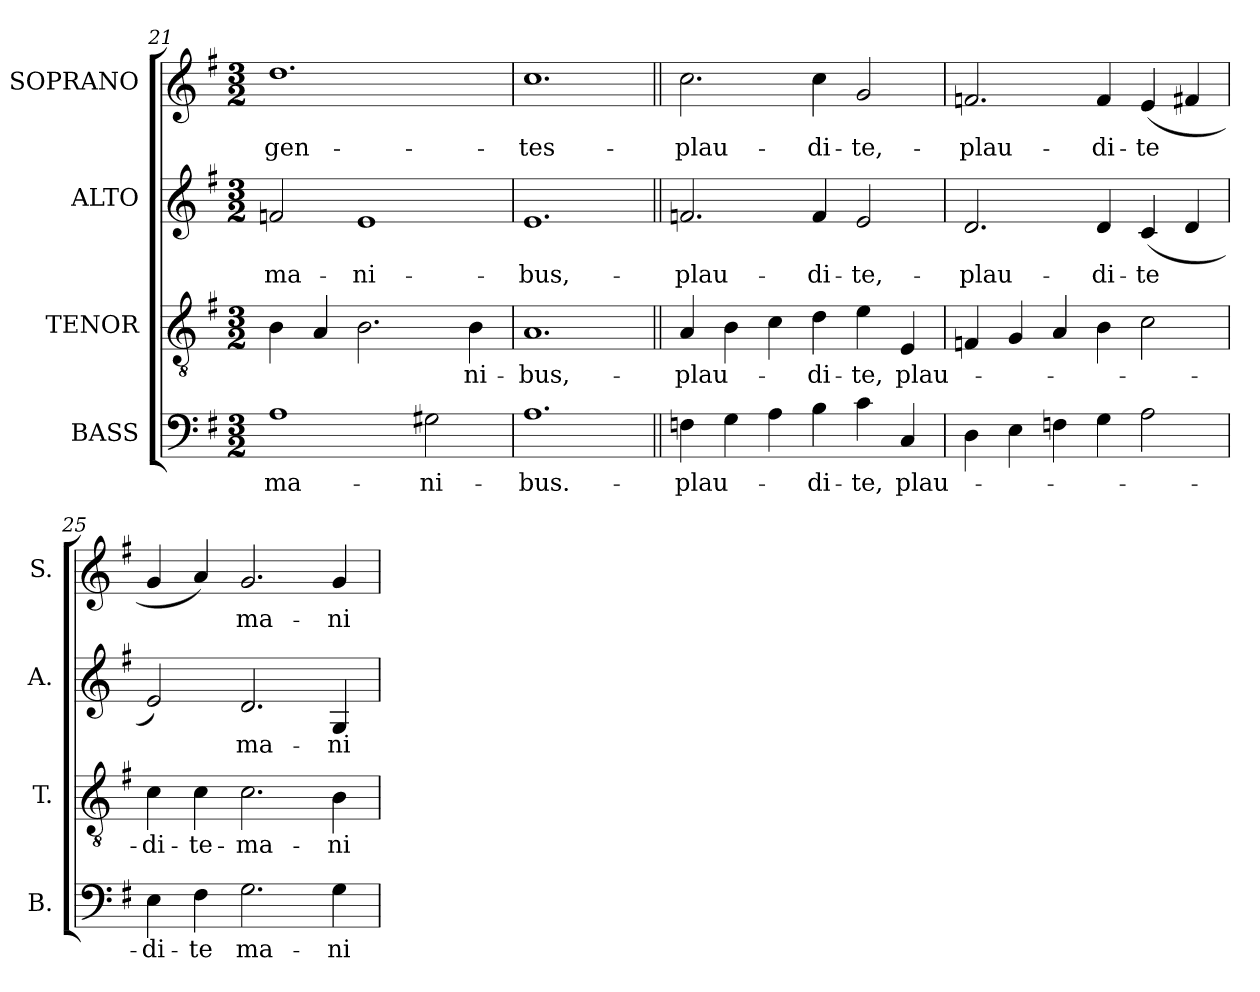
**kern	**text	**kern	**text	**kern	**text	**kern	**text
*part4	*part4	*part3	*part3	*part2	*part2	*part1	*part1
*staff4	*staff4	*staff3	*staff3	*staff2	*staff2	*staff1	*staff1
*I"BASS	*	*I"TENOR	*	*I"ALTO	*	*I"SOPRANO	*
*I'B.	*	*I'T.	*	*I'A.	*	*I'S.	*
*clefF4	*	*clefGv2	*	*clefG2	*	*clefG2	*
*	*	*ITrd7c12	*	*	*	*	*
*k[f#]	*	*k[f#]	*	*k[f#]	*	*k[f#]	*
*G:	*	*G:	*	*G:	*	*G:	*
*M3/2	*	*M3/2	*	*M3/2	*	*M3/2	*
=21	=21	=21	=21	=21	=21	=21	=21
!	!LO:LY:b:color=#000000	!	!	!	!	!	!
!	!	!	!	!	!LO:LY:b:color=#000000	!	!
!	!	!	!	!	!	!	!LO:LY:b:color=#000000
1Ai	-ma-	4BBi\	.	2fni/	-ma-	1.ddi	-gen-
.	.	4AAi/	.	.	.	.	.
!	!	!	!	!	!LO:LY:b:color=#000000	!	!
.	.	2.BBi\	.	1ei	-ni-	.	.
!	!LO:LY:b:color=#000000	!	!	!	!	!	!
2G#Xi\	-ni-	.	.	.	.	.	.
!	!	!	!LO:LY:b:color=#000000	!	!	!	!
.	.	4BBi\	-ni-	.	.	.	.
=22	=22	=22	=22	=22	=22	=22	=22
!	!LO:LY:b:color=#000000	!	!	!	!	!	!
!	!	!	!LO:LY:b:color=#000000	!	!	!	!
!	!	!	!	!	!LO:LY:b:color=#000000	!	!
!	!	!	!	!	!	!	!LO:LY:b:color=#000000
1.Ai	-bus.-	1.AAi	-bus,-	1.ei	-bus,-	1.cci	-tes-
!!LO:PB:g=z
=23||	=23||	=23||	=23||	=23||	=23||	=23||	=23||
!	!LO:LY:b:color=#000000	!	!	!	!	!	!
!	!	!	!LO:LY:b:color=#000000	!	!	!	!
!	!	!	!	!	!LO:LY:b:color=#000000	!	!
!	!	!	!	!	!	!	!LO:LY:b:color=#000000
4Fni\	-plau-	4AAi/	-plau-	2.fni/	-plau-	2.cci\	-plau-
4Gi\	.	4BBi\	.	.	.	.	.
4Ai\	.	4Ci\	.	.	.	.	.
!	!LO:LY:b:color=#000000	!	!	!	!	!	!
!	!	!	!LO:LY:b:color=#000000	!	!	!	!
!	!	!	!	!	!LO:LY:b:color=#000000	!	!
!	!	!	!	!	!	!	!LO:LY:b:color=#000000
4Bi\	-di-	4Di\	-di-	4fi/	-di-	4cci\	-di-
!	!LO:LY:b:color=#000000	!	!	!	!	!	!
!	!	!	!LO:LY:b:color=#000000	!	!	!	!
!	!	!	!	!	!LO:LY:b:color=#000000	!	!
!	!	!	!	!	!	!	!LO:LY:b:color=#000000
4ci\	-te,	4Ei\	-te,	2ei/	-te,-	2gi/	-te,-
!	!LO:LY:b:color=#000000	!	!	!	!	!	!
!	!	!	!LO:LY:b:color=#000000	!	!	!	!
4Ci/	plau-	4EEi/	plau-	.	.	.	.
=24	=24	=24	=24	=24	=24	=24	=24
!	!	!	!	!	!LO:LY:b:color=#000000	!	!
!	!	!	!	!	!	!	!LO:LY:b:color=#000000
4Di\	.	4FFni/	.	2.di/	-plau-	2.fni/	-plau-
4Ei\	.	4GGi/	.	.	.	.	.
4Fni\	.	4AAi/	.	.	.	.	.
!	!	!	!	!	!LO:LY:b:color=#000000	!	!
!	!	!	!	!	!	!	!LO:LY:b:color=#000000
4Gi\	.	4BBi\	.	4di/	-di-	4fi/	-di-
!	!	!	!	!	!LO:LY:b:color=#000000	!	!
!	!	!	!	!	!	!	!LO:LY:b:color=#000000
2Ai\	.	2Ci\	.	(4ci/	-te	(4ei/	-te
.	.	.	.	4di/	.	4f#Xi/	.
=25	=25	=25	=25	=25	=25	=25	=25
!	!LO:LY:b:color=#000000	!	!	!	!	!	!
!	!	!	!LO:LY:b:color=#000000	!	!	!	!
4Ei\	-di-	4Ci\	-di-	2ei/)	.	4gi/	.
!	!LO:LY:b:color=#000000	!	!	!	!	!	!
!	!	!	!LO:LY:b:color=#000000	!	!	!	!
4F#i\	-te	4Ci\	-te-	.	.	4ai/)	.
!	!LO:LY:b:color=#000000	!	!	!	!	!	!
!	!	!	!LO:LY:b:color=#000000	!	!	!	!
!	!	!	!	!	!LO:LY:b:color=#000000	!	!
!	!	!	!	!	!	!	!LO:LY:b:color=#000000
2.Gi\	ma-	2.Ci\	-ma-	2.di/	ma-	2.gi/	ma-
!	!LO:LY:b:color=#000000	!	!	!	!	!	!
!	!	!	!LO:LY:b:color=#000000	!	!	!	!
!	!	!	!	!	!LO:LY:b:color=#000000	!	!
!	!	!	!	!	!	!	!LO:LY:b:color=#000000
4Gi\	-ni-	4BBi\	-ni-	4Gi/	-ni-	4gi/	-ni-
=	=	=	=	=	=	=	=
*-	*-	*-	*-	*-	*-	*-	*-
